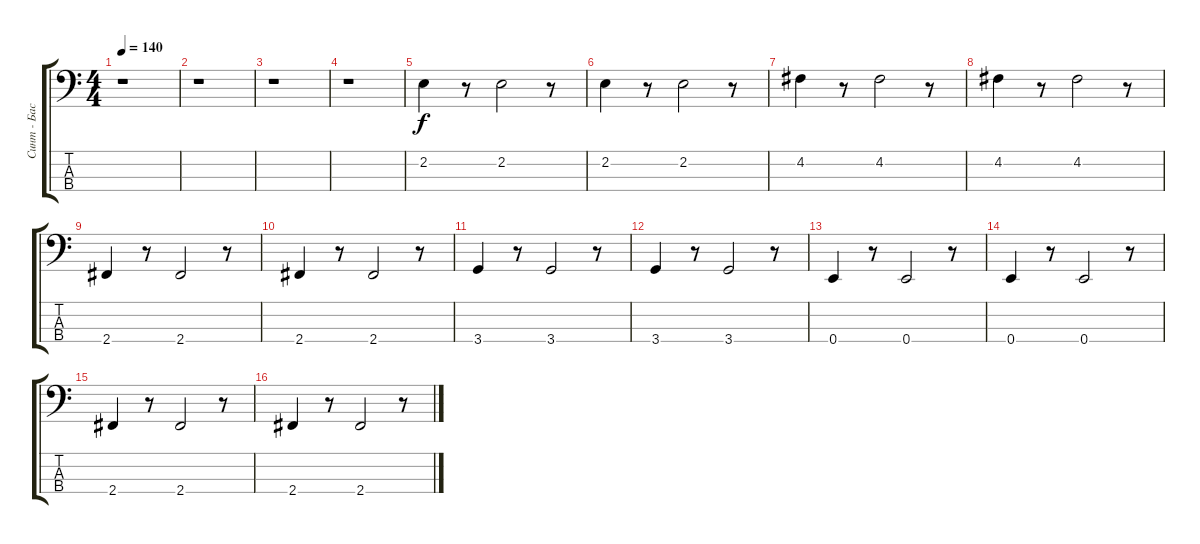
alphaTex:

\track ("Синт - Бас" "Синт - Бас") {instrument synthbass2}
\staff {score tabs}
\tuning (G2 D2 A1 E1) {hide}
\ts (4 4)
\tempo 140
\clef f4
\ks c
r.1{dy f} |
r.1 |
r.1 |
r.1 |
2.2.4 r.8 2.2.2 r.8 |
2.2.4 r.8 2.2.2 r.8 |
4.2.4 r.8 4.2.2 r.8 |
4.2.4 r.8 4.2.2 r.8 |
2.4.4 r.8 2.4.2 r.8 |
2.4.4 r.8 2.4.2 r.8 |
3.4.4 r.8 3.4.2 r.8 |
3.4.4 r.8 3.4.2 r.8 |
0.4.4 r.8 0.4.2 r.8 |
0.4.4 r.8 0.4.2 r.8 |
2.4.4 r.8 2.4.2 r.8 |
2.4.4 r.8 2.4.2 r.8
